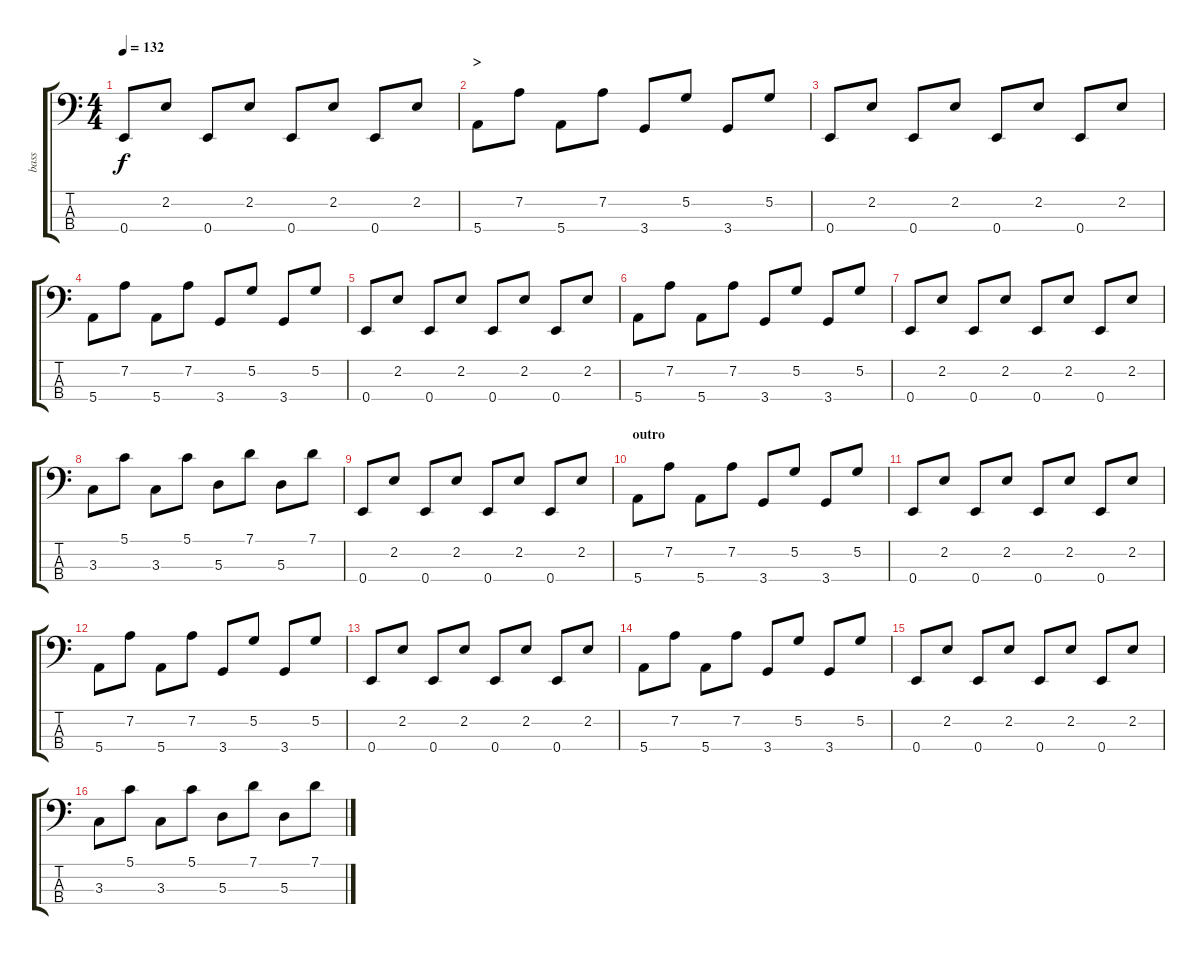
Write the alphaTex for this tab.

\track ("bass" "bass") {instrument acousticbass}
\staff {score tabs}
\tuning (G2 D2 A1 E1) {hide}
\ts (4 4)
\tempo 132
\clef f4
\ks c
0.4.8{dy f} 2.2.8 0.4.8 2.2.8 0.4.8 2.2.8 0.4.8 2.2.8 |
\section ("" ">")
5.4.8 7.2.8 5.4.8 7.2.8 3.4.8 5.2.8 3.4.8 5.2.8 |
0.4.8 2.2.8 0.4.8 2.2.8 0.4.8 2.2.8 0.4.8 2.2.8 |
5.4.8 7.2.8 5.4.8 7.2.8 3.4.8 5.2.8 3.4.8 5.2.8 |
0.4.8 2.2.8 0.4.8 2.2.8 0.4.8 2.2.8 0.4.8 2.2.8 |
5.4.8 7.2.8 5.4.8 7.2.8 3.4.8 5.2.8 3.4.8 5.2.8 |
0.4.8 2.2.8 0.4.8 2.2.8 0.4.8 2.2.8 0.4.8 2.2.8 |
3.3.8 5.1.8 3.3.8 5.1.8 5.3.8 7.1.8 5.3.8 7.1.8 |
0.4.8 2.2.8 0.4.8 2.2.8 0.4.8 2.2.8 0.4.8 2.2.8 |
\section ("" "outro")
5.4.8 7.2.8 5.4.8 7.2.8 3.4.8 5.2.8 3.4.8 5.2.8 |
0.4.8 2.2.8 0.4.8 2.2.8 0.4.8 2.2.8 0.4.8 2.2.8 |
5.4.8 7.2.8 5.4.8 7.2.8 3.4.8 5.2.8 3.4.8 5.2.8 |
0.4.8 2.2.8 0.4.8 2.2.8 0.4.8 2.2.8 0.4.8 2.2.8 |
5.4.8 7.2.8 5.4.8 7.2.8 3.4.8 5.2.8 3.4.8 5.2.8 |
0.4.8 2.2.8 0.4.8 2.2.8 0.4.8 2.2.8 0.4.8 2.2.8 |
3.3.8 5.1.8 3.3.8 5.1.8 5.3.8 7.1.8 5.3.8 7.1.8
